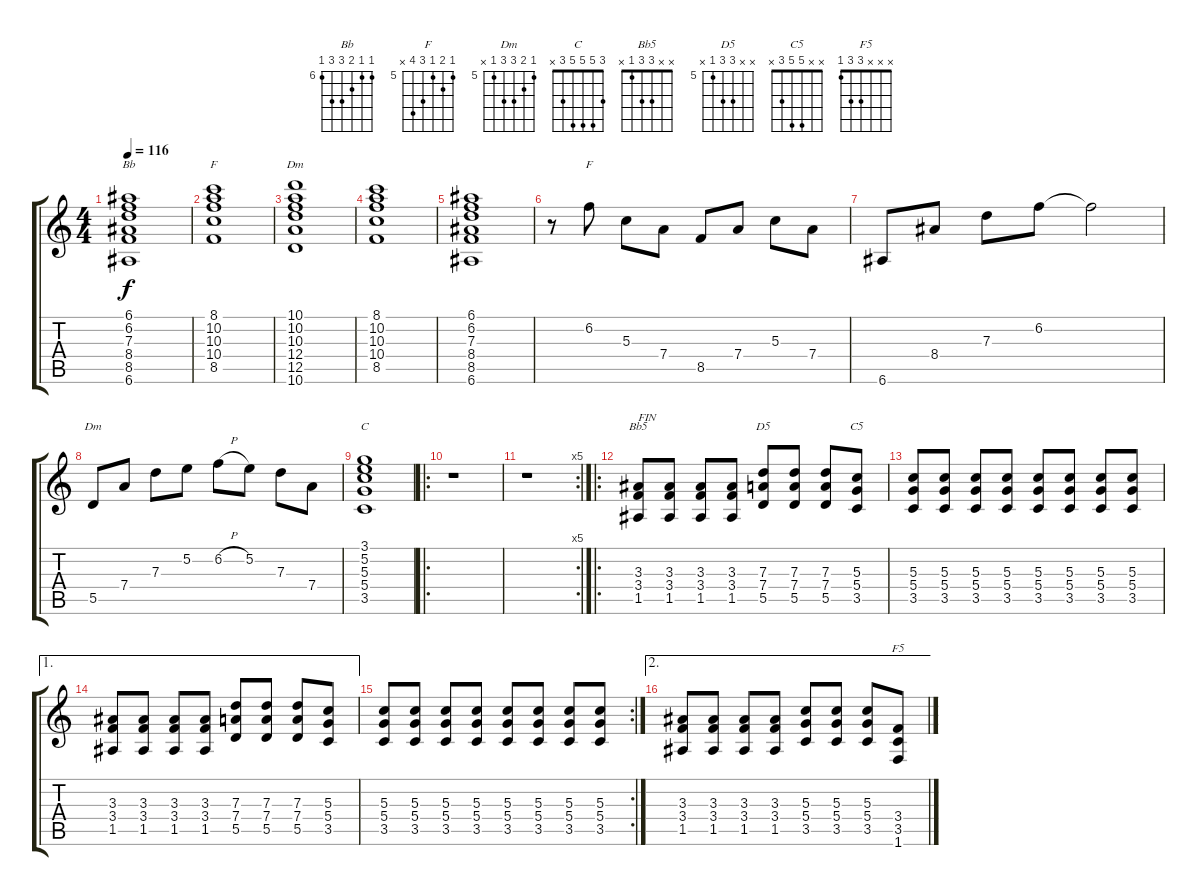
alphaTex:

\track "" {instrument acousticguitarnylon}
\staff {score tabs}
\tuning (E4 B3 G3 D3 A2 E2) {hide}
\chord ("Bb" 6 6 7 8 8 6) {firstfret 6}
\chord ("F" 8 10 10 10 8 x) {firstfret 8}
\chord ("Dm" 10 10 10 12 12 10) {firstfret 10}
\chord ("F" 5 6 5 7 8 x) {firstfret 5}
\chord ("Dm" 5 6 7 7 5 x) {firstfret 5}
\chord ("C" 3 5 5 5 3 x)
\chord ("Bb5" x x 3 3 1 x)
\chord ("D5" x x 7 7 5 x) {firstfret 5}
\chord ("C5" x x 5 5 3 x)
\chord ("F5" x x x 3 3 1)
\ts (4 4)
\tempo 116
\clef g2
\ks c
(6.1 6.2 7.3 8.4 8.5 6.6).1{ch "Bb" dy f} |
(8.1 10.2 10.3 10.4 8.5).1{ch "F"} |
(10.1 10.2 10.3 12.4 12.5 10.6).1{ch "Dm"} |
(8.1 10.2 10.3 10.4 8.5).1 |
(6.1 6.2 7.3 8.4 8.5 6.6).1 |
r.8 6.2.8{ch "F"} 5.3.8 7.4.8 8.5.8 7.4.8 5.3.8 7.4.8 |
6.6.8 8.4.8 7.3.8 6.2.8 6.2{t}.2 |
5.5.8{ch "Dm"} 7.4.8 7.3.8 5.2.8 6.2{h}.8 5.2.8 7.3.8 7.4.8 |
(3.1 5.2 5.3 5.4 3.5).1{ch "C"} |
\ro
r.1 |
\rc 5
r.1 |
\ro
(3.3 3.4 1.5).8{ch "Bb5" txt "FIN"} (3.3 3.4 1.5).8 (3.3 3.4 1.5).8 (3.3 3.4 1.5).8 (7.3 7.4 5.5).8{ch "D5"} (7.3 7.4 5.5).8 (7.3 7.4 5.5).8 (5.3 5.4 3.5).8{ch "C5"} |
(5.3 5.4 3.5).8 (5.3 5.4 3.5).8 (5.3 5.4 3.5).8 (5.3 5.4 3.5).8 (5.3 5.4 3.5).8 (5.3 5.4 3.5).8 (5.3 5.4 3.5).8 (5.3 5.4 3.5).8 |
\ae 1
(3.3 3.4 1.5).8 (3.3 3.4 1.5).8 (3.3 3.4 1.5).8 (3.3 3.4 1.5).8 (7.3 7.4 5.5).8 (7.3 7.4 5.5).8 (7.3 7.4 5.5).8 (5.3 5.4 3.5).8 |
\rc 2
(5.3 5.4 3.5).8 (5.3 5.4 3.5).8 (5.3 5.4 3.5).8 (5.3 5.4 3.5).8 (5.3 5.4 3.5).8 (5.3 5.4 3.5).8 (5.3 5.4 3.5).8 (5.3 5.4 3.5).8 |
\ae 2
(3.3 3.4 1.5).8 (3.3 3.4 1.5).8 (3.3 3.4 1.5).8 (3.3 3.4 1.5).8 (5.3 5.4 3.5).8 (5.3 5.4 3.5).8 (5.3 5.4 3.5).8 (3.4 3.5 1.6).8{ch "F5"}
